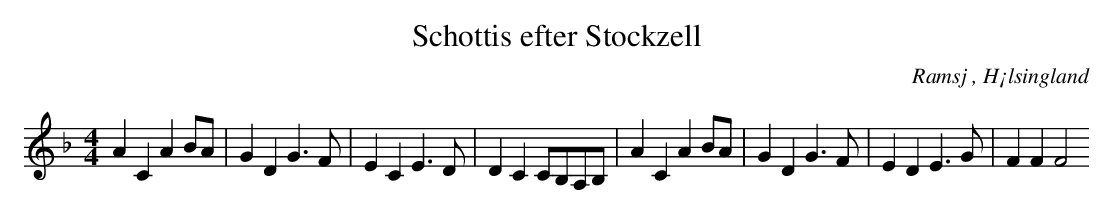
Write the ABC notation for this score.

X:1
T: Schottis efter Stockzell
O: Ramsj , H¡lsingland
M: 4/4
L: 1/8
K: F
A2 C2 A2 BA|G2 D2 G2>F2|E2 C2 E2>D2|D2 C2 CB,A,B,|A2 C2 A2 BA|G2 D2 G2>F2|E2 D2 E2>G2|F2 F2 F4
